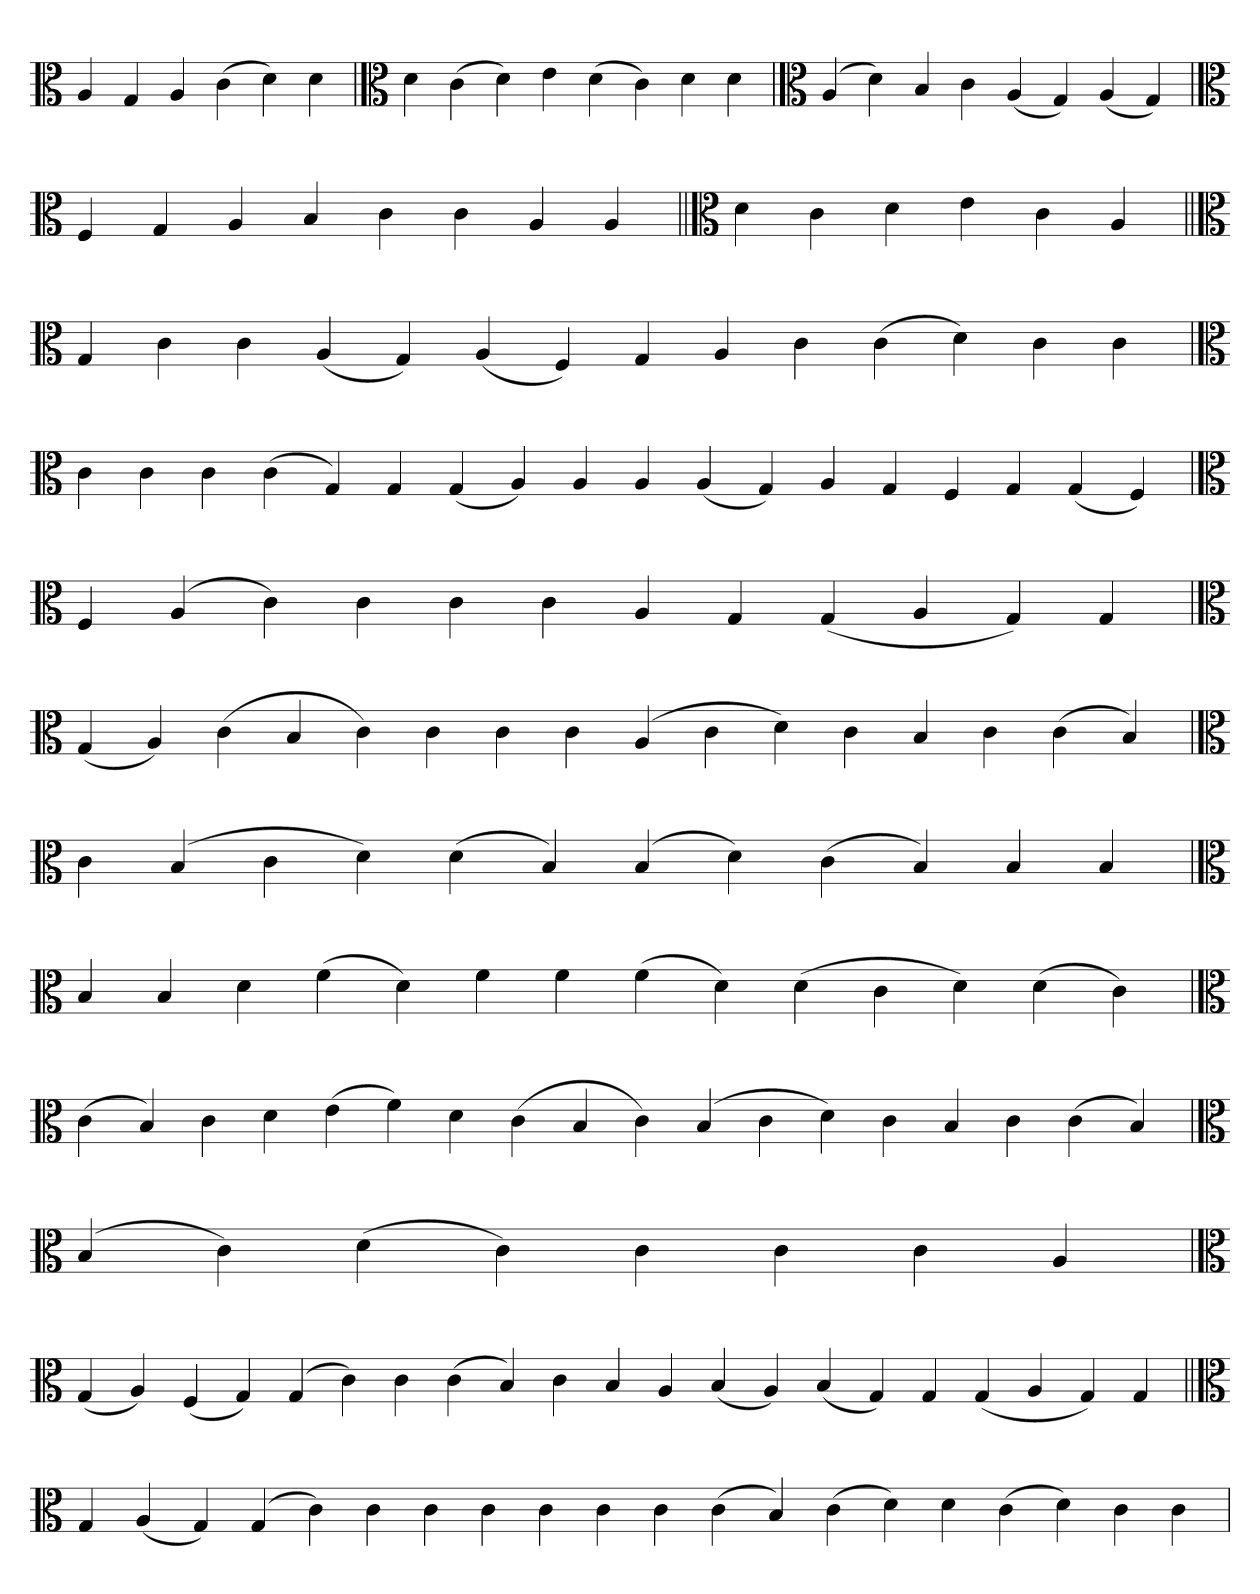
**kern
*part1
*staff1
*clefC3
=
4A
4G
4A
(4c
4d)
4d
=`
*clefC3
4d
(4c
4d)
4e
(4d
4c)
4d
4d
='
*clefC3
(4A
4d)
4B
4c
(4A
4G)
(4A
4G)
=`
*clefC3
4F
4G
4A
4B
4c
4c
4A
4A
=||
*clefC3
4d
4c
4d
4e
4c
4A
=||
*clefC3
4G
4c
4c
(4A
4G)
(4A
4F)
4G
4A
4c
(4c
4d)
4c
4c
='
*clefC3
4c
4c
4c
(4c
4G)
4G
(4G
4A)
4A
4A
(4A
4G)
4A
4G
4F
4G
(4G
4F)
=`
*clefC3
4F
(4A
4c)
4c
4c
4c
4A
4G
(4G
4A
4G)
4G
=
*clefC3
(4G
4A)
(4c
4B
4c)
4c
4c
4c
(4A
4c
4d)
4c
4B
4c
(4c
4B)
=`
*clefC3
4c
(4B
4c
4d)
(4d
4B)
(4B
4d)
(4c
4B)
4B
4B
='
*clefC3
4B
4B
4d
(4f
4d)
4f
4f
(4f
4d)
(4d
4c
4d)
(4d
4c)
=`
*clefC3
(4c
4B)
4c
4d
(4e
4f)
4d
(4c
4B
4c)
(4B
4c
4d)
4c
4B
4c
(4c
4B)
='
*clefC3
(4B
4c)
(4d
4c)
4c
4c
4c
4A
=
*clefC3
(4G
4A)
(4F
4G)
(4G
4c)
4c
(4c
4B)
4c
4B
4A
(4B
4A)
(4B
4G)
4G
(4G
4A
4G)
4G
=||
*clefC3
4G
(4A
4G)
(4G
4c)
4c
4c
4c
4c
4c
4c
(4c
4B)
(4c
4d)
4d
(4c
4d)
4c
4c
=
*-
